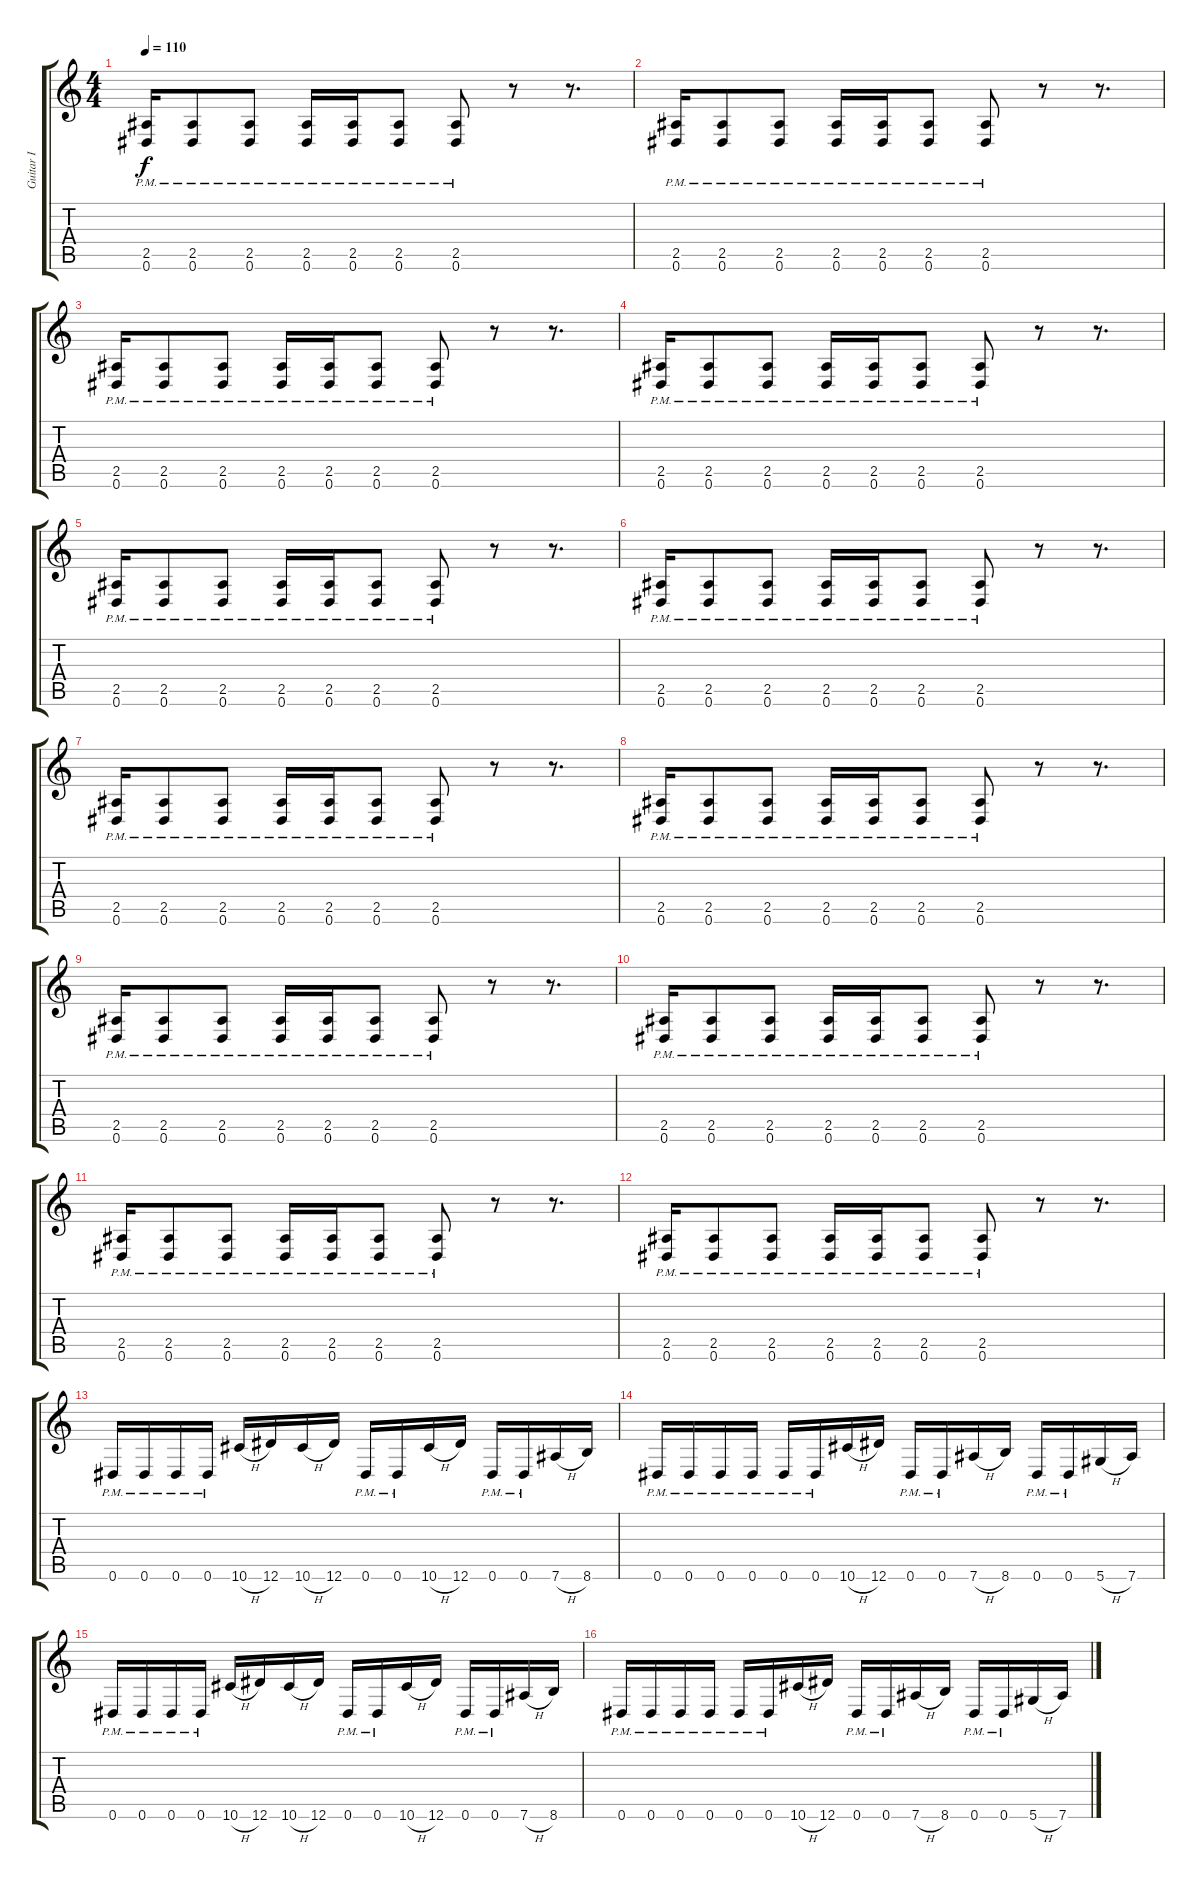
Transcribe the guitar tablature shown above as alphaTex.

\track ("Guitar I" "Guitar I") {instrument distortionguitar}
\staff {score tabs}
\tuning (Eb4 Bb3 Gb3 Db3 Ab2 Eb2) {hide}
\ts (4 4)
\tempo 110
\clef g2
\ks c
(2.5{pm} 0.6{pm}).16{dy f} (2.5{pm} 0.6{pm}).8 (2.5{pm} 0.6{pm}).8 (2.5{pm} 0.6{pm}).16 (2.5{pm} 0.6{pm}).16 (2.5{pm} 0.6{pm}).8 (2.5{pm} 0.6{pm}).8 r.8 r.8{d} |
(2.5{pm} 0.6{pm}).16 (2.5{pm} 0.6{pm}).8 (2.5{pm} 0.6{pm}).8 (2.5{pm} 0.6{pm}).16 (2.5{pm} 0.6{pm}).16 (2.5{pm} 0.6{pm}).8 (2.5{pm} 0.6{pm}).8 r.8 r.8{d} |
(2.5{pm} 0.6{pm}).16 (2.5{pm} 0.6{pm}).8 (2.5{pm} 0.6{pm}).8 (2.5{pm} 0.6{pm}).16 (2.5{pm} 0.6{pm}).16 (2.5{pm} 0.6{pm}).8 (2.5{pm} 0.6{pm}).8 r.8 r.8{d} |
(2.5{pm} 0.6{pm}).16 (2.5{pm} 0.6{pm}).8 (2.5{pm} 0.6{pm}).8 (2.5{pm} 0.6{pm}).16 (2.5{pm} 0.6{pm}).16 (2.5{pm} 0.6{pm}).8 (2.5{pm} 0.6{pm}).8 r.8 r.8{d} |
(2.5{pm} 0.6{pm}).16 (2.5{pm} 0.6{pm}).8 (2.5{pm} 0.6{pm}).8 (2.5{pm} 0.6{pm}).16 (2.5{pm} 0.6{pm}).16 (2.5{pm} 0.6{pm}).8 (2.5{pm} 0.6{pm}).8 r.8 r.8{d} |
(2.5{pm} 0.6{pm}).16 (2.5{pm} 0.6{pm}).8 (2.5{pm} 0.6{pm}).8 (2.5{pm} 0.6{pm}).16 (2.5{pm} 0.6{pm}).16 (2.5{pm} 0.6{pm}).8 (2.5{pm} 0.6{pm}).8 r.8 r.8{d} |
(2.5{pm} 0.6{pm}).16 (2.5{pm} 0.6{pm}).8 (2.5{pm} 0.6{pm}).8 (2.5{pm} 0.6{pm}).16 (2.5{pm} 0.6{pm}).16 (2.5{pm} 0.6{pm}).8 (2.5{pm} 0.6{pm}).8 r.8 r.8{d} |
(2.5{pm} 0.6{pm}).16 (2.5{pm} 0.6{pm}).8 (2.5{pm} 0.6{pm}).8 (2.5{pm} 0.6{pm}).16 (2.5{pm} 0.6{pm}).16 (2.5{pm} 0.6{pm}).8 (2.5{pm} 0.6{pm}).8 r.8 r.8{d} |
(2.5{pm} 0.6{pm}).16 (2.5{pm} 0.6{pm}).8 (2.5{pm} 0.6{pm}).8 (2.5{pm} 0.6{pm}).16 (2.5{pm} 0.6{pm}).16 (2.5{pm} 0.6{pm}).8 (2.5{pm} 0.6{pm}).8 r.8 r.8{d} |
(2.5{pm} 0.6{pm}).16 (2.5{pm} 0.6{pm}).8 (2.5{pm} 0.6{pm}).8 (2.5{pm} 0.6{pm}).16 (2.5{pm} 0.6{pm}).16 (2.5{pm} 0.6{pm}).8 (2.5{pm} 0.6{pm}).8 r.8 r.8{d} |
(2.5{pm} 0.6{pm}).16 (2.5{pm} 0.6{pm}).8 (2.5{pm} 0.6{pm}).8 (2.5{pm} 0.6{pm}).16 (2.5{pm} 0.6{pm}).16 (2.5{pm} 0.6{pm}).8 (2.5{pm} 0.6{pm}).8 r.8 r.8{d} |
(2.5{pm} 0.6{pm}).16 (2.5{pm} 0.6{pm}).8 (2.5{pm} 0.6{pm}).8 (2.5{pm} 0.6{pm}).16 (2.5{pm} 0.6{pm}).16 (2.5{pm} 0.6{pm}).8 (2.5{pm} 0.6{pm}).8 r.8 r.8{d} |
0.6{pm}.16 0.6{pm}.16 0.6{pm}.16 0.6{pm}.16 10.6{h}.16 12.6.16 10.6{h}.16 12.6.16 0.6{pm}.16 0.6{pm}.16 10.6{h}.16 12.6.16 0.6{pm}.16 0.6{pm}.16 7.6{h}.16 8.6.16 |
0.6{pm}.16 0.6{pm}.16 0.6{pm}.16 0.6{pm}.16 0.6{pm}.16 0.6{pm}.16 10.6{h}.16 12.6.16 0.6{pm}.16 0.6{pm}.16 7.6{h}.16 8.6.16 0.6{pm}.16 0.6{pm}.16 5.6{h}.16 7.6.16 |
0.6{pm}.16 0.6{pm}.16 0.6{pm}.16 0.6{pm}.16 10.6{h}.16 12.6.16 10.6{h}.16 12.6.16 0.6{pm}.16 0.6{pm}.16 10.6{h}.16 12.6.16 0.6{pm}.16 0.6{pm}.16 7.6{h}.16 8.6.16 |
0.6{pm}.16 0.6{pm}.16 0.6{pm}.16 0.6{pm}.16 0.6{pm}.16 0.6{pm}.16 10.6{h}.16 12.6.16 0.6{pm}.16 0.6{pm}.16 7.6{h}.16 8.6.16 0.6{pm}.16 0.6{pm}.16 5.6{h}.16 7.6.16
